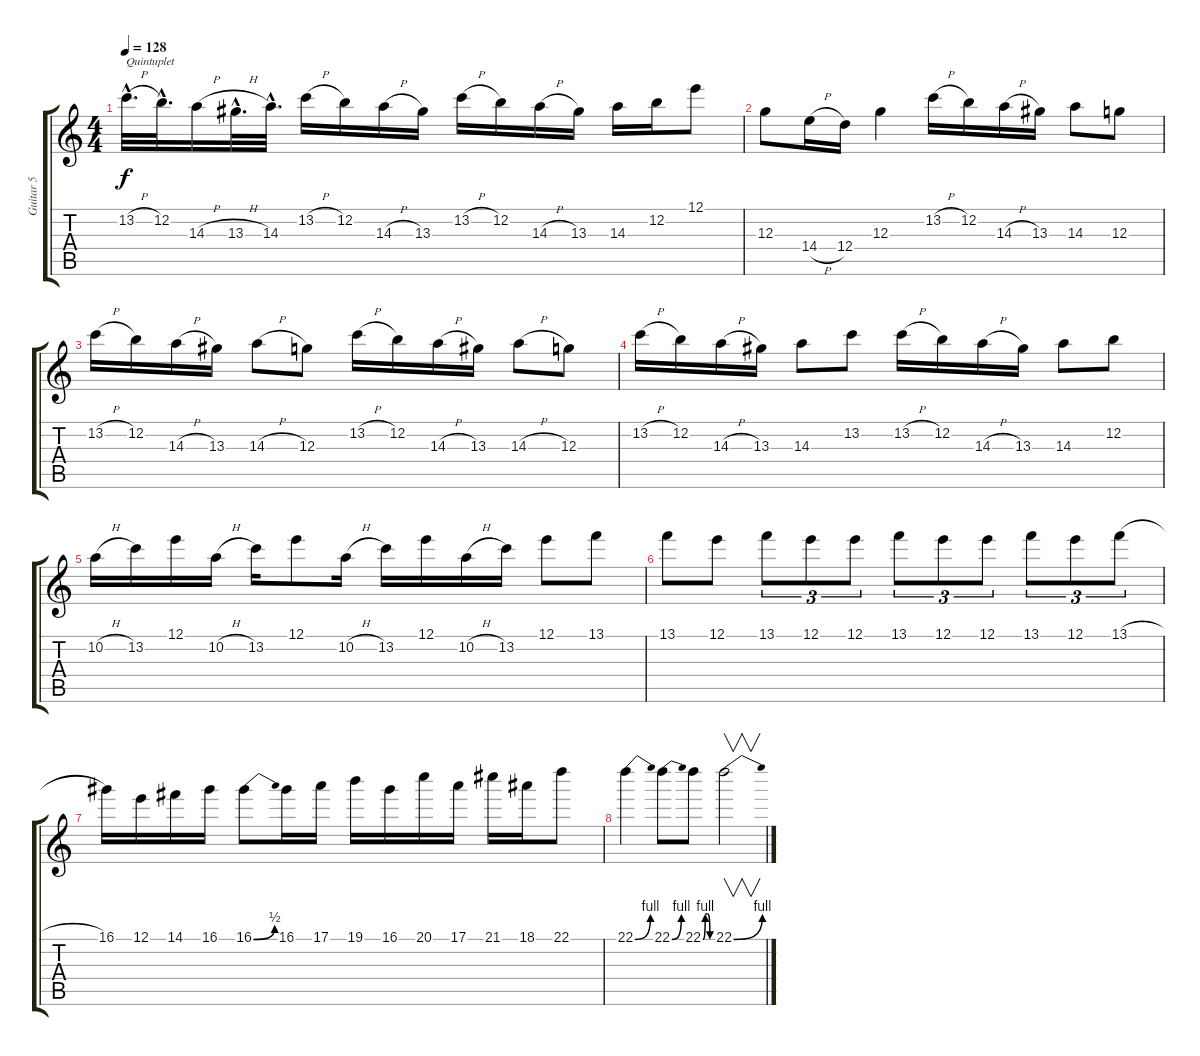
\track ("Guitar 5" "Guitar 5") {instrument distortionguitar}
\staff {score tabs}
\tuning (E4 B3 G3 D3 A2 E2) {hide}
\ts (4 4)
\tempo 128
\clef g2
\ks c
13.2{h hac}.32{d txt "Quintuplet" dy f} 12.2{hac}.32{d} 14.3{h}.16 13.3{h hac}.32{d} 14.3{hac}.32{d} 13.2{h}.16 12.2.16 14.3{h}.16 13.3.16 13.2{h}.16 12.2.16 14.3{h}.16 13.3.16 14.3.16 12.2.16 12.1.8 |
12.3.8 14.4{h}.16 12.4.16 12.3.4 13.2{h}.16 12.2.16 14.3{h}.16 13.3.16 14.3.8 12.3.8 |
13.2{h}.16 12.2.16 14.3{h}.16 13.3.16 14.3{h}.8 12.3.8 13.2{h}.16 12.2.16 14.3{h}.16 13.3.16 14.3{h}.8 12.3.8 |
13.2{h}.16 12.2.16 14.3{h}.16 13.3.16 14.3.8 13.2.8 13.2{h}.16 12.2.16 14.3{h}.16 13.3.16 14.3.8 12.2.8 |
10.2{h}.16 13.2.16 12.1.16 10.2{h}.16 13.2.16 12.1.8 10.2{h}.16 13.2.16 12.1.16 10.2{h}.16 13.2.16 12.1.8 13.1.8 |
13.1.8 12.1.8 13.1.8{tu (3 2)} 12.1.8{tu (3 2)} 12.1.8{tu (3 2)} 13.1.8{tu (3 2)} 12.1.8{tu (3 2)} 12.1.8{tu (3 2)} 13.1.8{tu (3 2)} 12.1.8{tu (3 2)} 13.1{h}.8{tu (3 2)} |
16.1.16 12.1.16 14.1.16 16.1.16 16.1{be (bend 0 0 60 2)}.8 16.1.16 17.1.16 19.1.16 16.1.16 20.1.16 17.1.16 21.1.16 18.1.16 22.1.8 |
22.1{be (bend 0 0 60 4)}.4 22.1{be (bend 0 0 60 4)}.8 22.1{be (custom 0 0 15 4 30 4 45 0 60 0)}.8 22.1{be (bend 0 0 60 4)}.2{v}
